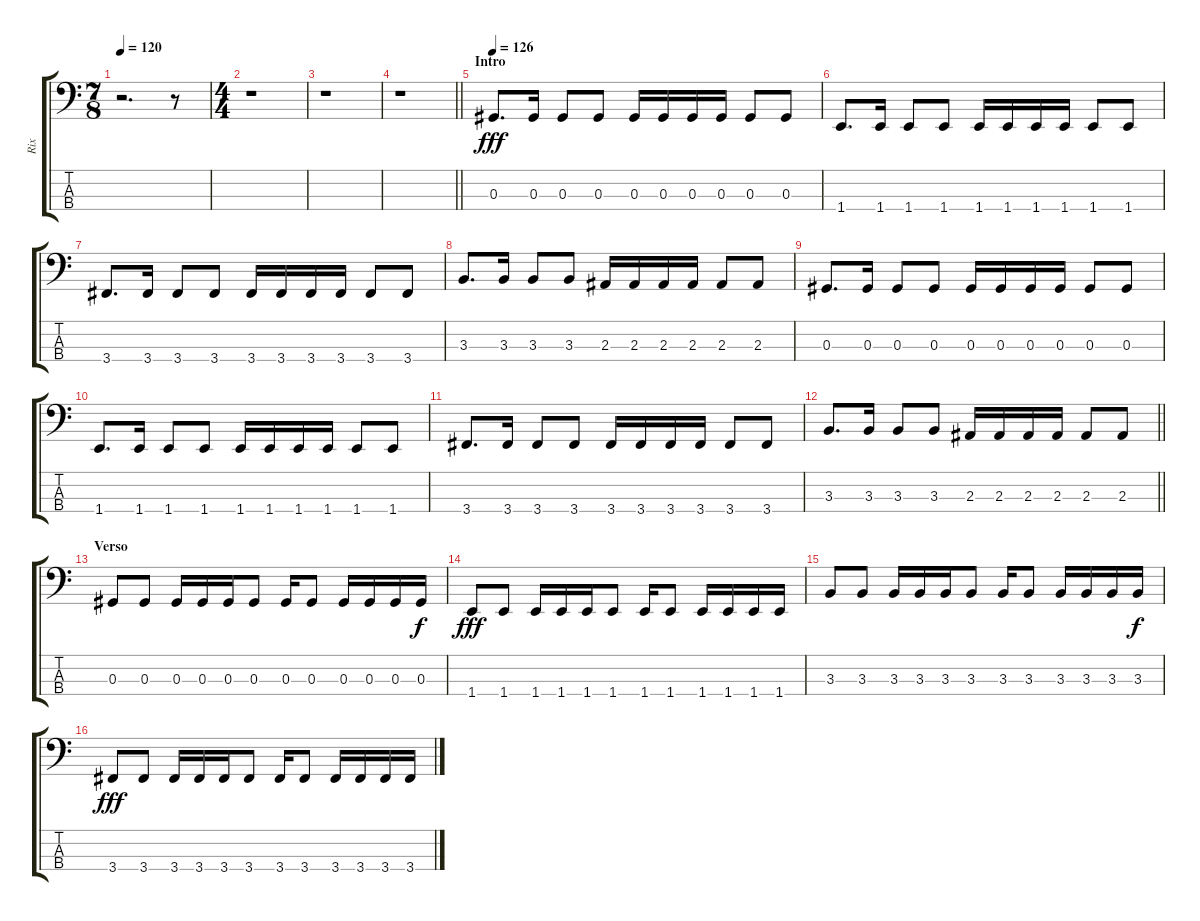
\track ("Rix" "Rix") {instrument electricbasspick}
\staff {score tabs}
\tuning (Gb2 Db2 Ab1 Eb1) {hide}
\ts (7 8)
\tempo 120
\clef f4
\ks c
r.2{d dy fff instrument electricbasspick} r.8 |
\ts (4 4)
r.1 |
r.1 |
\barLineRight lightlight
r.1 |
\section ("" "Intro")
\tempo 126
0.3.8{d} 0.3.16 0.3.8 0.3.8 0.3.16 0.3.16 0.3.16 0.3.16 0.3.8 0.3.8 |
1.4.8{d} 1.4.16 1.4.8 1.4.8 1.4.16 1.4.16 1.4.16 1.4.16 1.4.8 1.4.8 |
3.4.8{d} 3.4.16 3.4.8 3.4.8 3.4.16 3.4.16 3.4.16 3.4.16 3.4.8 3.4.8 |
3.3.8{d} 3.3.16 3.3.8 3.3.8 2.3.16 2.3.16 2.3.16 2.3.16 2.3.8 2.3.8 |
0.3.8{d} 0.3.16 0.3.8 0.3.8 0.3.16 0.3.16 0.3.16 0.3.16 0.3.8 0.3.8 |
1.4.8{d} 1.4.16 1.4.8 1.4.8 1.4.16 1.4.16 1.4.16 1.4.16 1.4.8 1.4.8 |
3.4.8{d} 3.4.16 3.4.8 3.4.8 3.4.16 3.4.16 3.4.16 3.4.16 3.4.8 3.4.8 |
\barLineRight lightlight
3.3.8{d} 3.3.16 3.3.8 3.3.8 2.3.16 2.3.16 2.3.16 2.3.16 2.3.8 2.3.8 |
\section ("" "Verso")
0.3.8 0.3.8 0.3.16 0.3.16 0.3.16 0.3.8 0.3.16 0.3.8 0.3.16 0.3.16 0.3.16 0.3.16{dy f} |
1.4.8{dy fff} 1.4.8 1.4.16 1.4.16 1.4.16 1.4.8 1.4.16 1.4.8 1.4.16 1.4.16 1.4.16 1.4.16 |
3.3.8 3.3.8 3.3.16 3.3.16 3.3.16 3.3.8 3.3.16 3.3.8 3.3.16 3.3.16 3.3.16 3.3.16{dy f} |
3.4.8{dy fff} 3.4.8 3.4.16 3.4.16 3.4.16 3.4.8 3.4.16 3.4.8 3.4.16 3.4.16 3.4.16 3.4.16
